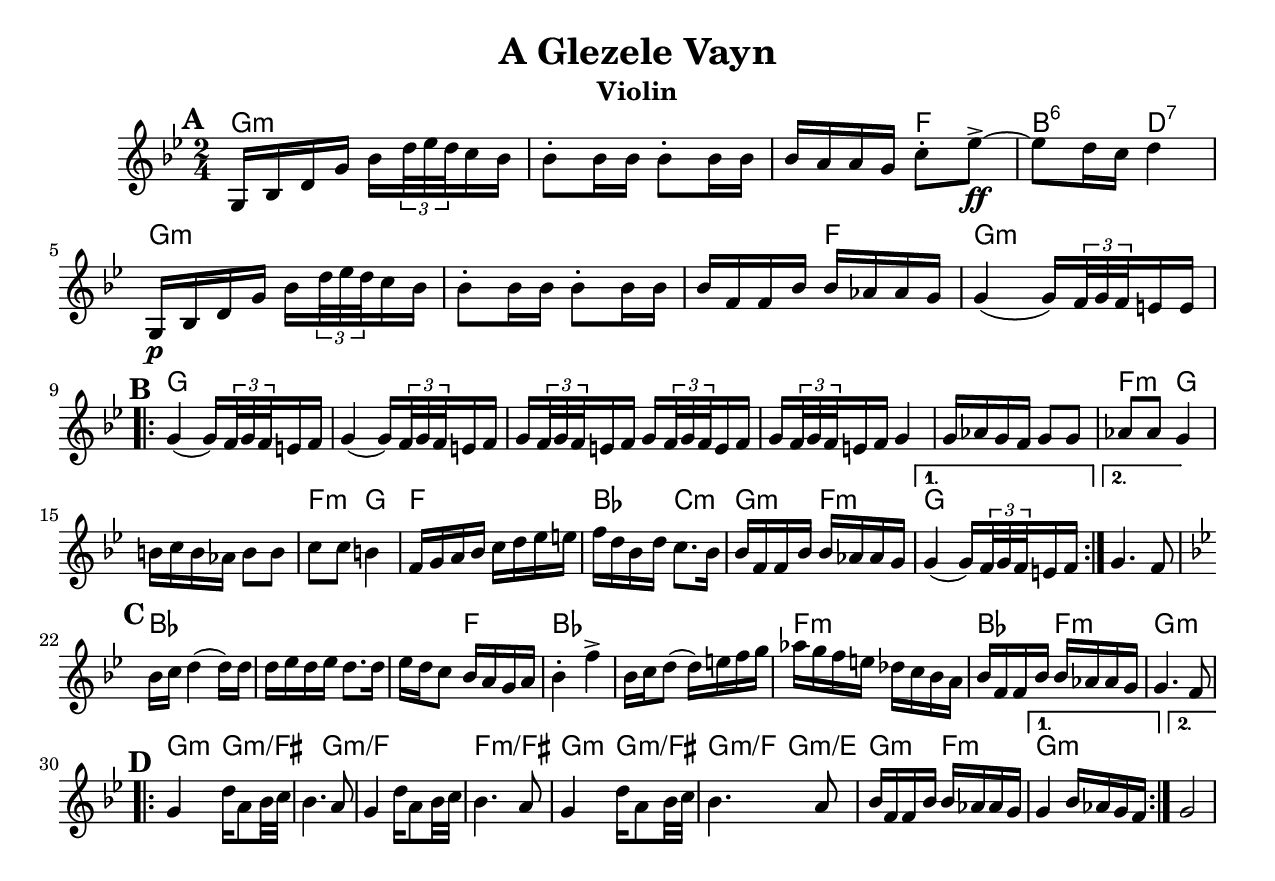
\version "2.18.0"
\include "english.ly"
\paper{
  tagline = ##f
  print-all-headers = ##t
  #(set-paper-size "letter")
}
date = #(strftime "%d-%m-%Y" (localtime (current-time)))

%\markup{ \italic{ " Updated " \date  }  }

%\markup{ Got something to say? }

global = {
  \clef treble
  \key g \minor
  \time 2/4
  \set Score.markFormatter = #format-mark-box-alphabet
}

%#################################### Melody ########################
melody = \relative c' {
  \global
  %\partial 16*3 a16 d f   %lead in notes


  \mark \default
  g16 bf d g bf \tuplet 3/2 {d32 ef d}c16 bf|
  bf8-. bf16 bf bf8-. bf16 bf |
  bf16 a a g c8-. ef~->\ff
  ef8 d16 c d4|

  g,,16\p bf d g bf \tuplet 3/2 {d32 ef d}c16 bf|
  bf8-. bf16 bf bf8-. bf16 bf |
  bf16 f f bf bf af af g
  g4(g16) \tuplet 3/2{f32 g f} e16 e|
  \break
  %\alternative { { }{ } }

  \repeat volta 2{
    \mark \default
    %flat a 7th, flat e 3rd, b is natural!
    \relative c' {
      \set Staff.keySignature = #`(( 2 . ,FLAT)
                                   (5 . ,FLAT)
                                   )
      g'4(g16) \tuplet 3/2{f32 g f} e16 f|
      g4(g16) \tuplet 3/2{f32 g f} e16 f|
      \repeat unfold 3{
        g16 \tuplet 3/2{f32 g f} e16 f
      } g4|
      g16 af g f g8 g|
      af8 af g4|

      b16 c b af b8 b
      c8 c b4
      f16 g a bf c d ef e|
      f16 d bf d c8. bf16|
      bf16 f f bf bf af af g

    }
  }
  \alternative {
    {g4(g16) \tuplet 3/2{f32 g f} e16 f| }
    {g4. f8 }
  }
  \break


  \key g \minor
  \mark \default
  bf16 c d4(d16) d
  d16 ef d ef d8. d16|
  ef16 d c8 bf16 a g a|
  bf4-. f'4->
  bf,16 c d8(d16)e f g|
  af16 g f e df c bf a|
  bf16 f f bf bf af af g|
  g4. f8|
  \break

  \repeat volta 2{
    \mark \default
    g4 d'16 a8 bf32 c
    bf4. a8
    g4 d'16 a8 bf32 c
    bf4. a8
    g4 d'16 a8 bf32 c
    bf4. a8
    bf16 f f bf bf af af g

  }
  \alternative {
    {g4 bf16 af g f}
    {g2}
  }
} %end music block
%################################# Lyrics #####################
%\addlyrics{  }
%################################# Chords #######################
harmonies = \chordmode {
  g4*5:m
  f4
  b4:6
  d4:7
  g4*5:m
  f4
  g2:m
  %B
  g2*5
  f4:m
  g4*3
  f4:m
  g4
  f2
  bf4
  c4:m
  g4:m
  f4:m
  g2*2
  %C
  bf4*5
  f4
  bf4*4
  f2:m
  bf4
  f4:m
  g2:m
  %d
  g4:m
  g2:m/fs
  g4*3:m/f
  f2:m/fs
  g4:m g4:m/fs
  g4:m/f g4:m/e
  g4:m
  f4:m
  g2*2:m
  %{  old chords
  g2*3:m
  c4:m g4:m
  g2*2:m
  bf4 f4:m
  g2:m %end section
  g2*5
  f4:m g4*3
  c4:m g4
  f2
  bf4
  c4:m
  bf4 f4:m
  g2*2:m %end section
  bf2*2
  c4:m f4
  bf4*7
  f4:m
  g2:m%end section
  %odd chords later
  g2*6:m
  bf4 f4:m
  g1*2:m
  %}
}

\score {
  <<
    \new ChordNames {
      \set chordChanges = ##f
      \harmonies
    }
    \new Staff \melody
  >>
  \header{
    title= "A Glezele Vayn"
    subtitle=""
    composer= ""
    instrument = "Violin"
    arranger= ""
  }
  \midi{\tempo 4 = 120}
  \layout{indent = 1.0\cm}
}
%{
  % more verses:
  \markup{}
  \markup {
  \fill-line {
  \hspace #0.1 % distance from left margin
  \column {
  \line { "1."
  \column {
  ""
  }
  }
  \hspace #0.2 % vertical distance between verses
  \line { "2."
  \column {
  ""
  }
  }
  }
  \hspace #0.1  % horiz. distance between columns
  \column {
  \line { "3."
  \column {
  ""
  }
  }
  \hspace #0.2 % distance between verses
  \line { "4."
  \column {
  ""
  }
  }
  }
  \hspace #0.1 % distance to right margin
  }
  }

%}
